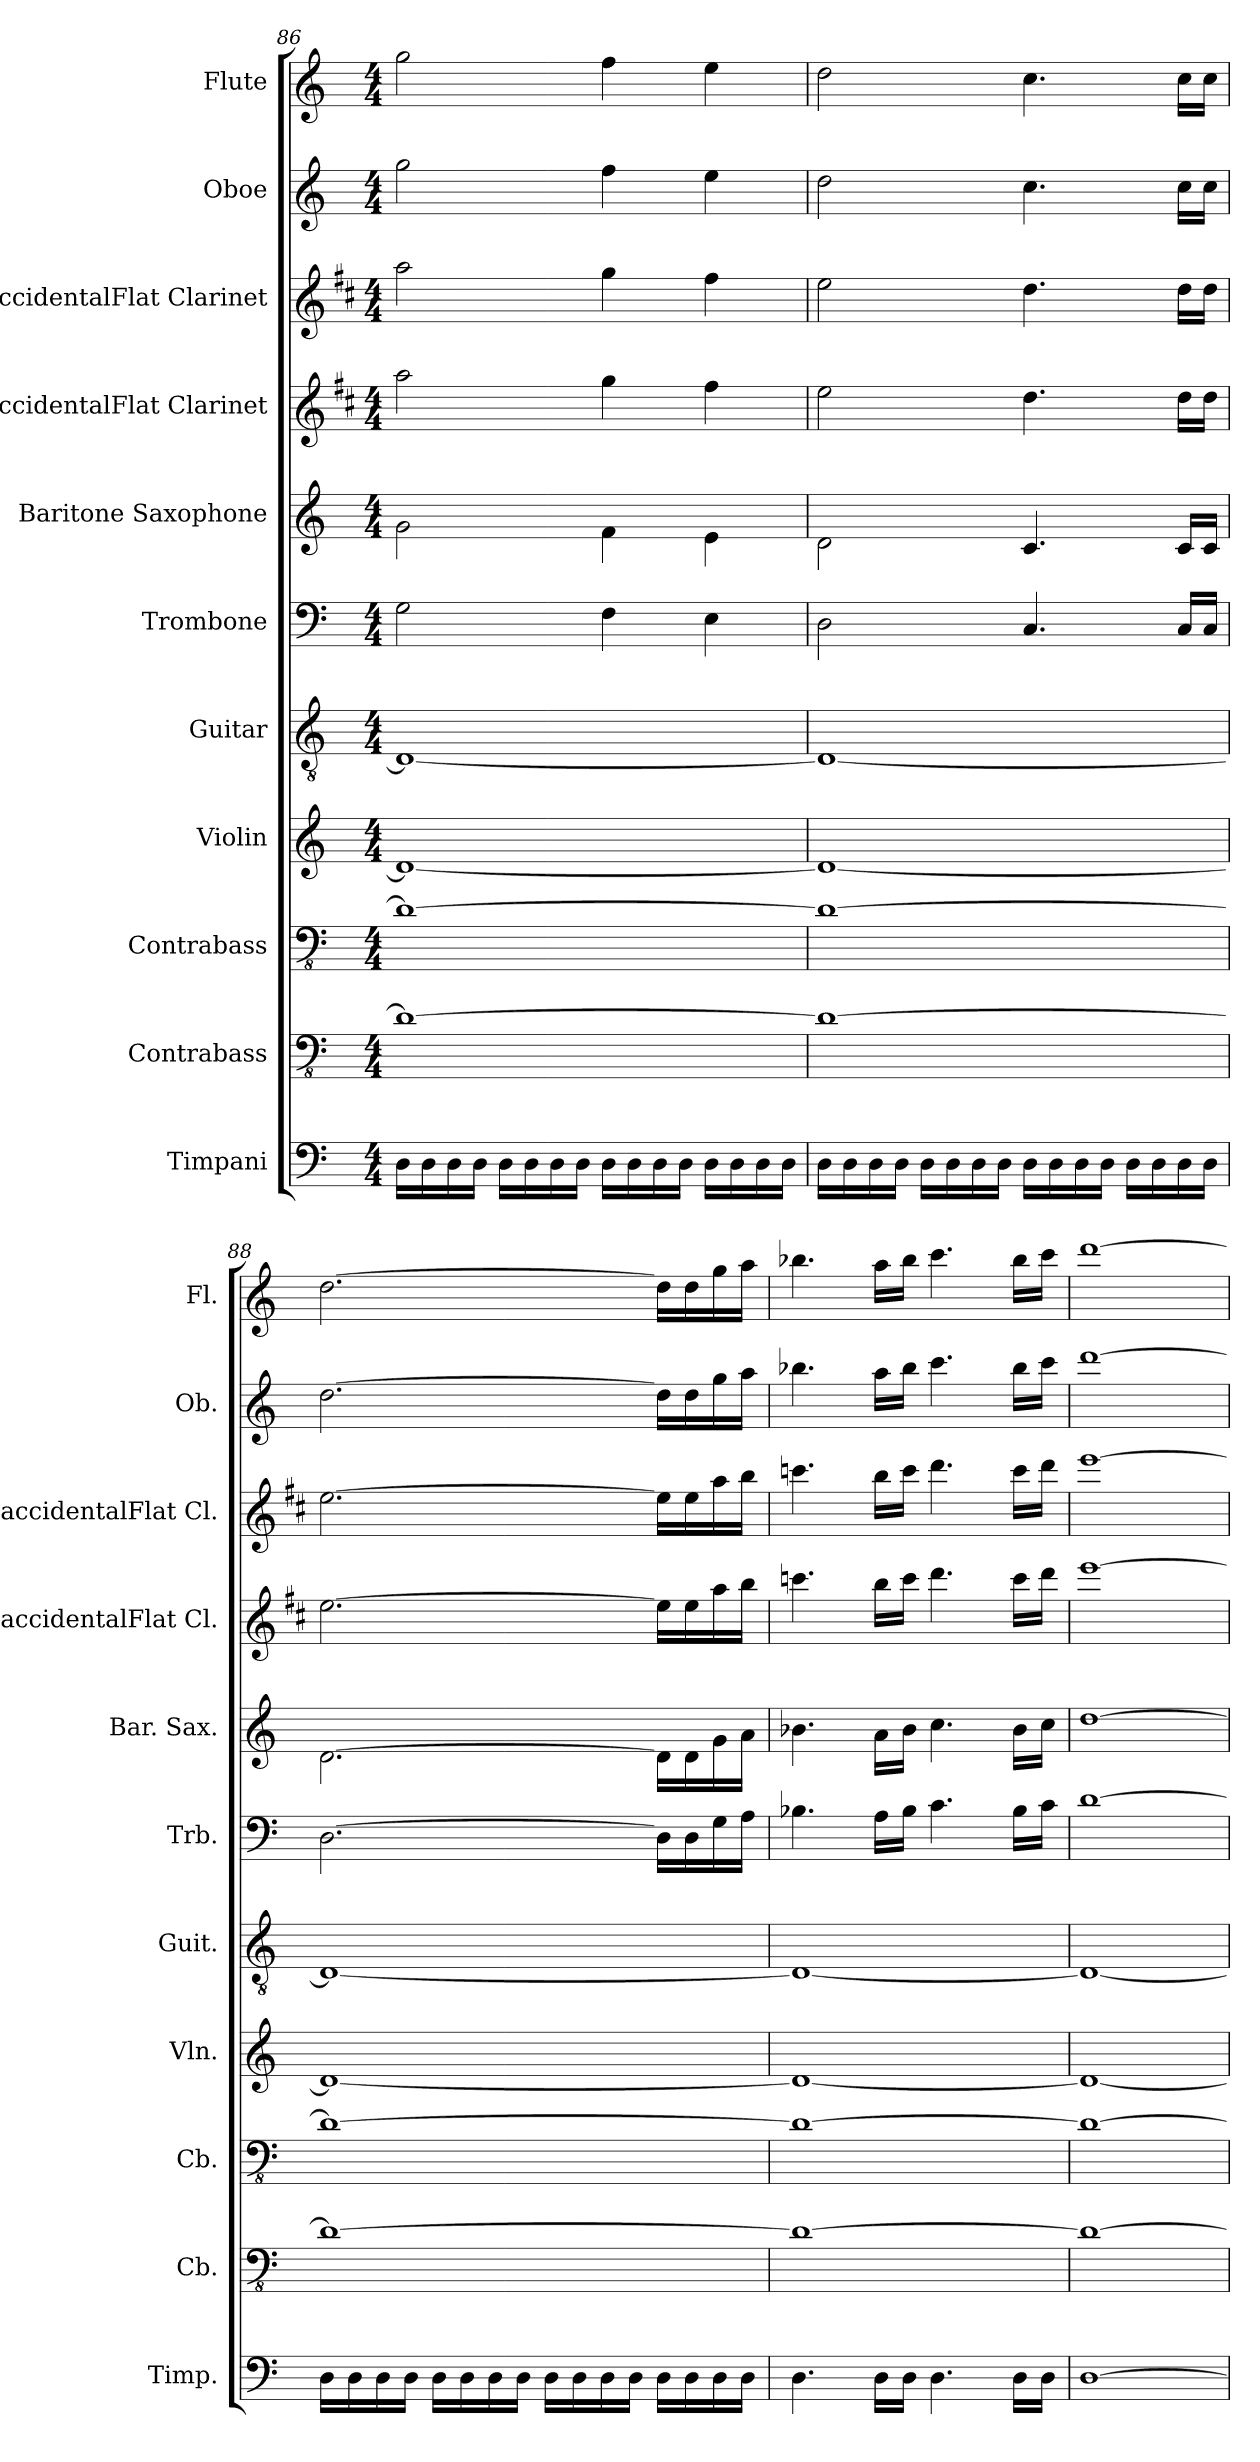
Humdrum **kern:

**kern	**kern	**kern	**kern	**kern	**kern	**kern	**kern	**kern	**kern	**kern
*part11	*part10	*part9	*part8	*part7	*part6	*part5	*part4	*part3	*part2	*part1
*staff11	*staff10	*staff9	*staff8	*staff7	*staff6	*staff5	*staff4	*staff3	*staff2	*staff1
*I"Timpani	*I"Contrabass	*I"Contrabass	*I"Violin	*I"Guitar	*I"Trombone	*I"Baritone Saxophone	*I"BaccidentalFlat Clarinet	*I"BaccidentalFlat Clarinet	*I"Oboe	*I"Flute
*I'Timp.	*I'Cb.	*I'Cb.	*I'Vln.	*I'Guit.	*I'Trb.	*I'Bar. Sax.	*I'BaccidentalFlat Cl.	*I'BaccidentalFlat Cl.	*I'Ob.	*I'Fl.
!!LO:PB:g=z
*clefF4	*clefFv4	*clefFv4	*clefG2	*clefGv2	*clefF4	*clefG2	*clefG2	*clefG2	*clefG2	*clefG2
*	*ITrd7c12	*ITrd7c12	*	*	*	*ITrd12c21	*ITrd1c2	*ITrd1c2	*	*
*k[]	*k[]	*k[]	*k[]	*k[]	*k[]	*k[]	*k[]	*k[]	*k[]	*k[]
*M4/4	*M4/4	*M4/4	*M4/4	*M4/4	*M4/4	*M4/4	*M4/4	*M4/4	*M4/4	*M4/4
=86	=86	=86	=86	=86	=86	=86	=86	=86	=86	=86
16D\LL	1DD_	1DD_	1d_	1D_	2G\	2G\	2gg\	2gg\	2gg\	2gg\
16D\	.	.	.	.	.	.	.	.	.	.
16D\	.	.	.	.	.	.	.	.	.	.
16D\JJ	.	.	.	.	.	.	.	.	.	.
16D\LL	.	.	.	.	.	.	.	.	.	.
16D\	.	.	.	.	.	.	.	.	.	.
16D\	.	.	.	.	.	.	.	.	.	.
16D\JJ	.	.	.	.	.	.	.	.	.	.
16D\LL	.	.	.	.	4F\	4F\	4ff\	4ff\	4ff\	4ff\
16D\	.	.	.	.	.	.	.	.	.	.
16D\	.	.	.	.	.	.	.	.	.	.
16D\JJ	.	.	.	.	.	.	.	.	.	.
16D\LL	.	.	.	.	4E\	4E\	4ee\	4ee\	4ee\	4ee\
16D\	.	.	.	.	.	.	.	.	.	.
16D\	.	.	.	.	.	.	.	.	.	.
16D\JJ	.	.	.	.	.	.	.	.	.	.
=87	=87	=87	=87	=87	=87	=87	=87	=87	=87	=87
16D\LL	1DD_	1DD_	1d_	1D_	2D\	2D\	2dd\	2dd\	2dd\	2dd\
16D\	.	.	.	.	.	.	.	.	.	.
16D\	.	.	.	.	.	.	.	.	.	.
16D\JJ	.	.	.	.	.	.	.	.	.	.
16D\LL	.	.	.	.	.	.	.	.	.	.
16D\	.	.	.	.	.	.	.	.	.	.
16D\	.	.	.	.	.	.	.	.	.	.
16D\JJ	.	.	.	.	.	.	.	.	.	.
16D\LL	.	.	.	.	4.C/	4.C/	4.cc\	4.cc\	4.cc\	4.cc\
16D\	.	.	.	.	.	.	.	.	.	.
16D\	.	.	.	.	.	.	.	.	.	.
16D\JJ	.	.	.	.	.	.	.	.	.	.
16D\LL	.	.	.	.	.	.	.	.	.	.
16D\	.	.	.	.	.	.	.	.	.	.
16D\	.	.	.	.	16C/LL	16C/LL	16cc\LL	16cc\LL	16cc\LL	16cc\LL
16D\JJ	.	.	.	.	16C/JJ	16C/JJ	16cc\JJ	16cc\JJ	16cc\JJ	16cc\JJ
!!LO:PB:g=z
=88	=88	=88	=88	=88	=88	=88	=88	=88	=88	=88
16D\LL	1DD_	1DD_	1d_	1D_	[2.D\	[2.D\	[2.dd\	[2.dd\	[2.dd\	[2.dd\
16D\	.	.	.	.	.	.	.	.	.	.
16D\	.	.	.	.	.	.	.	.	.	.
16D\JJ	.	.	.	.	.	.	.	.	.	.
16D\LL	.	.	.	.	.	.	.	.	.	.
16D\	.	.	.	.	.	.	.	.	.	.
16D\	.	.	.	.	.	.	.	.	.	.
16D\JJ	.	.	.	.	.	.	.	.	.	.
16D\LL	.	.	.	.	.	.	.	.	.	.
16D\	.	.	.	.	.	.	.	.	.	.
16D\	.	.	.	.	.	.	.	.	.	.
16D\JJ	.	.	.	.	.	.	.	.	.	.
16D\LL	.	.	.	.	16D\LL]	16D\LL]	16dd\LL]	16dd\LL]	16dd\LL]	16dd\LL]
16D\	.	.	.	.	16D\	16D\	16dd\	16dd\	16dd\	16dd\
16D\	.	.	.	.	16G\	16G\	16gg\	16gg\	16gg\	16gg\
16D\JJ	.	.	.	.	16A\JJ	16A\JJ	16aa\JJ	16aa\JJ	16aa\JJ	16aa\JJ
=89	=89	=89	=89	=89	=89	=89	=89	=89	=89	=89
4.D\	1DD_	1DD_	1d_	1D_	4.B-X\	4.B-X\	4.bb-X\	4.bb-X\	4.bb-X\	4.bb-X\
16D\LL	.	.	.	.	16A\LL	16A\LL	16aa\LL	16aa\LL	16aa\LL	16aa\LL
16D\JJ	.	.	.	.	16B-\JJ	16B-\JJ	16bb-\JJ	16bb-\JJ	16bb-\JJ	16bb-\JJ
4.D\	.	.	.	.	4.c\	4.c\	4.ccc\	4.ccc\	4.ccc\	4.ccc\
16D\LL	.	.	.	.	16B-\LL	16B-\LL	16bb-\LL	16bb-\LL	16bb-\LL	16bb-\LL
16D\JJ	.	.	.	.	16c\JJ	16c\JJ	16ccc\JJ	16ccc\JJ	16ccc\JJ	16ccc\JJ
=90	=90	=90	=90	=90	=90	=90	=90	=90	=90	=90
[1D	1DD_	1DD_	1d_	1D_	[1d	[1d	[1ddd	[1ddd	[1ddd	[1ddd
=	=	=	=	=	=	=	=	=	=	=
*-	*-	*-	*-	*-	*-	*-	*-	*-	*-	*-
